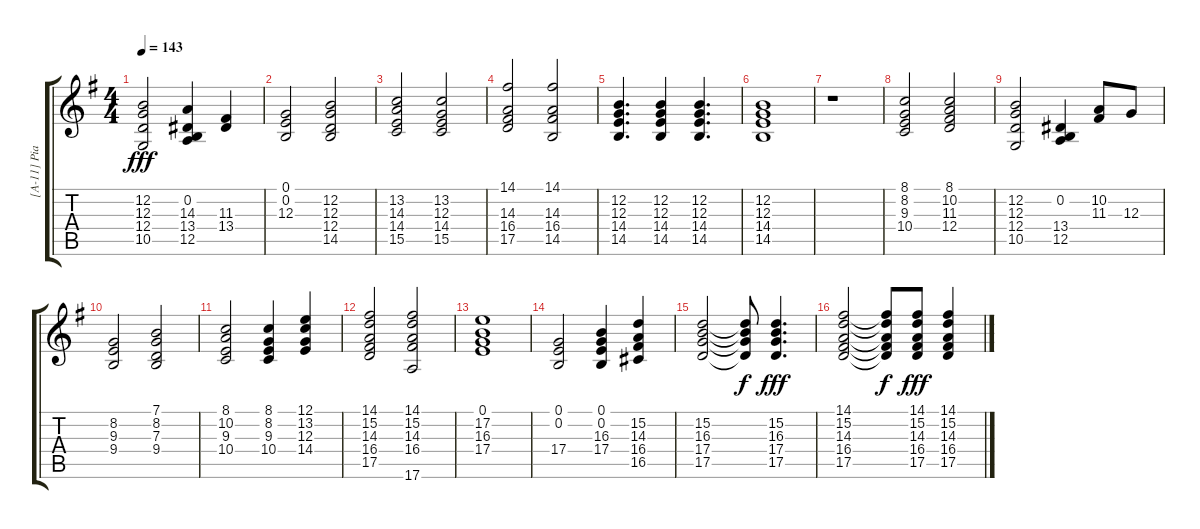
\track ("[A-11] Piano" "[A-11] Pia") {instrument electricgrandpiano}
\staff {score tabs}
\tuning (E4 B3 G3 D3 A2 E2) {hide}
\ts (4 4)
\tempo 143
\clef g2
\ks g
(12.2 12.3 12.4 10.5).2{dy fff} (0.2 14.3 13.4 12.5).4 (11.3 13.4).4 |
(0.1 0.2 12.3).2 (12.2 12.3 12.4 14.5).2 |
(13.2 14.3 14.4 15.5).2 (13.2 12.3 14.4 15.5).2 |
(14.1 14.3 16.4 17.5).2 (14.1 14.3 16.4 14.5).2 |
(12.2 12.3 14.4 14.5).4{d} (12.2 12.3 14.4 14.5).4 (12.2 12.3 14.4 14.5).4{d} |
(12.2 12.3 14.4 14.5).1 |
r.1 |
(8.1 8.2 9.3 10.4).2 (8.1 10.2 11.3 12.4).2 |
(12.2 12.3 12.4 10.5).2 (0.2 13.4 12.5).4 (10.2 11.3).8 12.3.8 |
(8.2 9.3 9.4).2 (7.1 8.2 7.3 9.4).2 |
(8.1 10.2 9.3 10.4).2 (8.1 8.2 9.3 10.4).4 (12.1 13.2 12.3 14.4).4 |
(14.1 15.2 14.3 16.4 17.5).2 (14.1 15.2 14.3 16.4 17.6).2 |
(0.1 17.2 16.3 17.4).1 |
(0.1 0.2 17.4).2 (0.1 0.2 16.3 17.4).4 (15.2 14.3 16.4 16.5).4 |
(15.2 16.3 17.4 17.5).2 (15.2{t} 16.3{t} 17.4{t} 17.5{t}).8{dy f} (15.2 16.3 17.4 17.5).4{d dy fff} |
(14.1 15.2 14.3 16.4 17.5).2 (14.1{t} 15.2{t} 14.3{t} 16.4{t} 17.5{t}).8{dy f} (14.1 15.2 14.3 16.4 17.5).8{dy fff} (14.1 15.2 14.3 16.4 17.5).4
